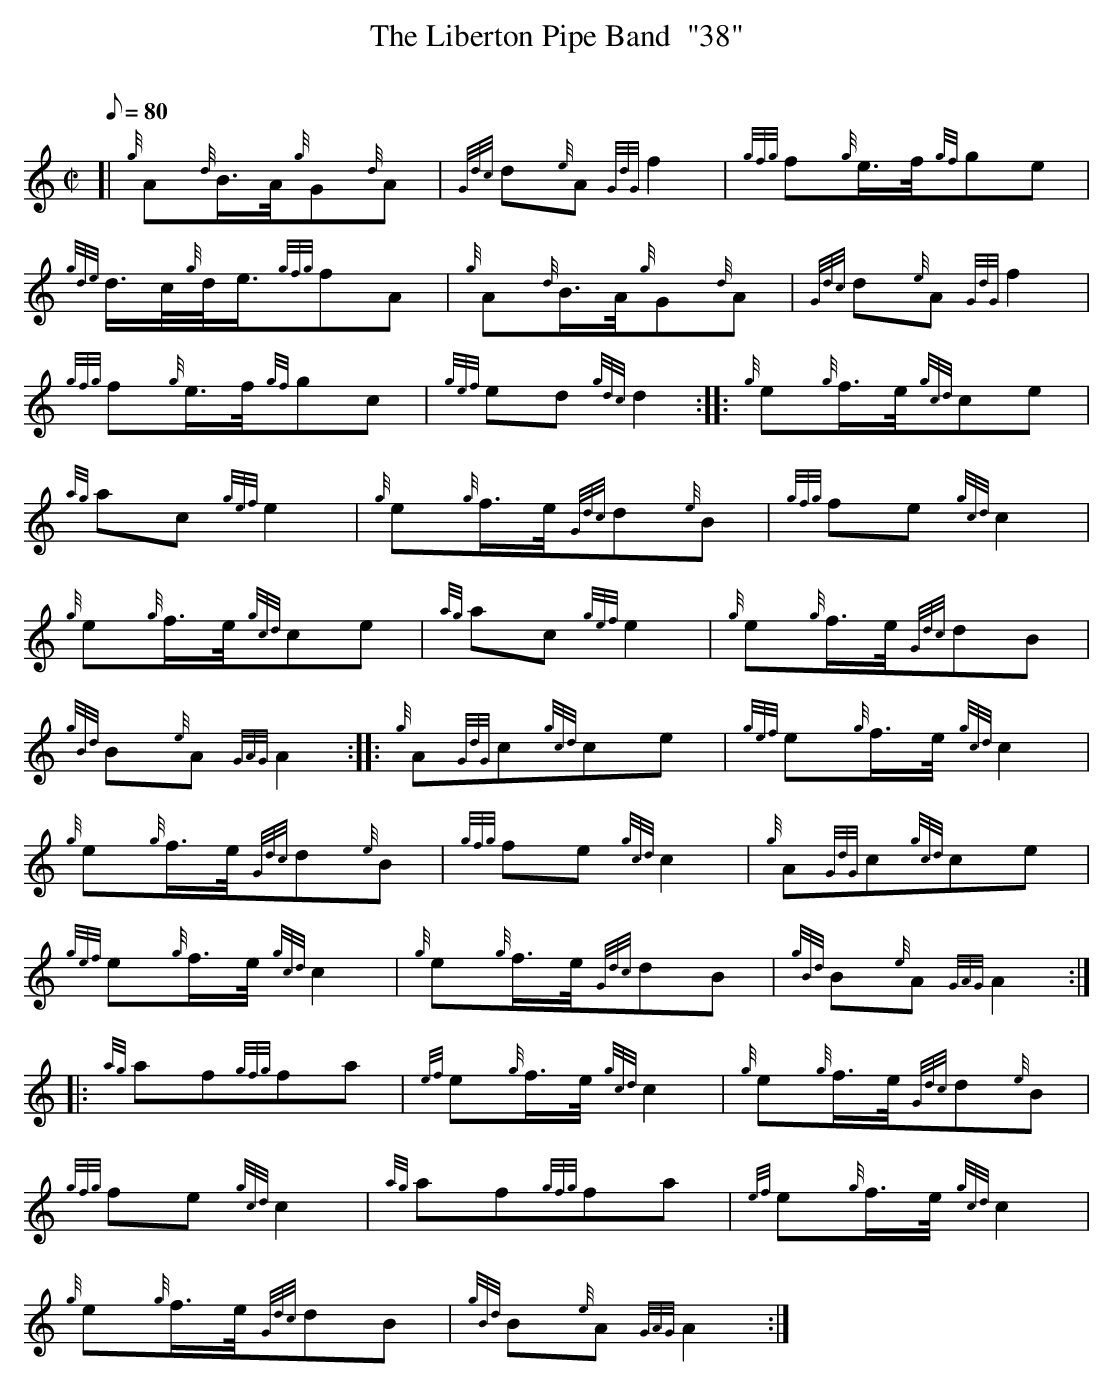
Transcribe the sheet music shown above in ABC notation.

X:1
T:The Liberton Pipe Band  "38"
M:C|
L:1/8
Q:80
C:
K:HP
[| {g}A{d}B3/4A/4{g}G{d}A | \
{Gdc}d{e}A{GdG}f2 | \
{gfg}f{g}e3/4f/4{gf}ge |
{gde}d3/4c/4{g}d/4e3/4{gfg}fA | \
{g}A{d}B3/4A/4{g}G{d}A | \
{Gdc}d{e}A{GdG}f2 |
{gfg}f{g}e3/4f/4{gf}gc | \
{gef}ed{gdc}d2 :: \
{g}e{g}f3/4e/4{gcd}ce |
{ag}ac{gef}e2 | \
{g}e{g}f3/4e/4{Gdc}d{e}B | \
{gfg}fe{gcd}c2 |
{g}e{g}f3/4e/4{gcd}ce | \
{ag}ac{gef}e2 | \
{g}e{g}f3/4e/4{Gdc}dB |
{gBd}B{e}A{GAG}A2 :: \
{g}A{GdG}c{gcd}ce | \
{gef}e{g}f3/4e/4{gcd}c2 |
{g}e{g}f3/4e/4{Gdc}d{e}B | \
{gfg}fe{gcd}c2 | \
{g}A{GdG}c{gcd}ce |
{gef}e{g}f3/4e/4{gcd}c2 | \
{g}e{g}f3/4e/4{Gdc}dB | \
{gBd}B{e}A{GAG}A2 ::
{ag}af{gfg}fa | \
{ef}e{g}f3/4e/4{gcd}c2 | \
{g}e{g}f3/4e/4{Gdc}d{e}B |
{gfg}fe{gcd}c2 | \
{ag}af{gfg}fa | \
{ef}e{g}f3/4e/4{gcd}c2 |
{g}e{g}f3/4e/4{Gdc}dB | \
{gBd}B{e}A{GAG}A2 :|
